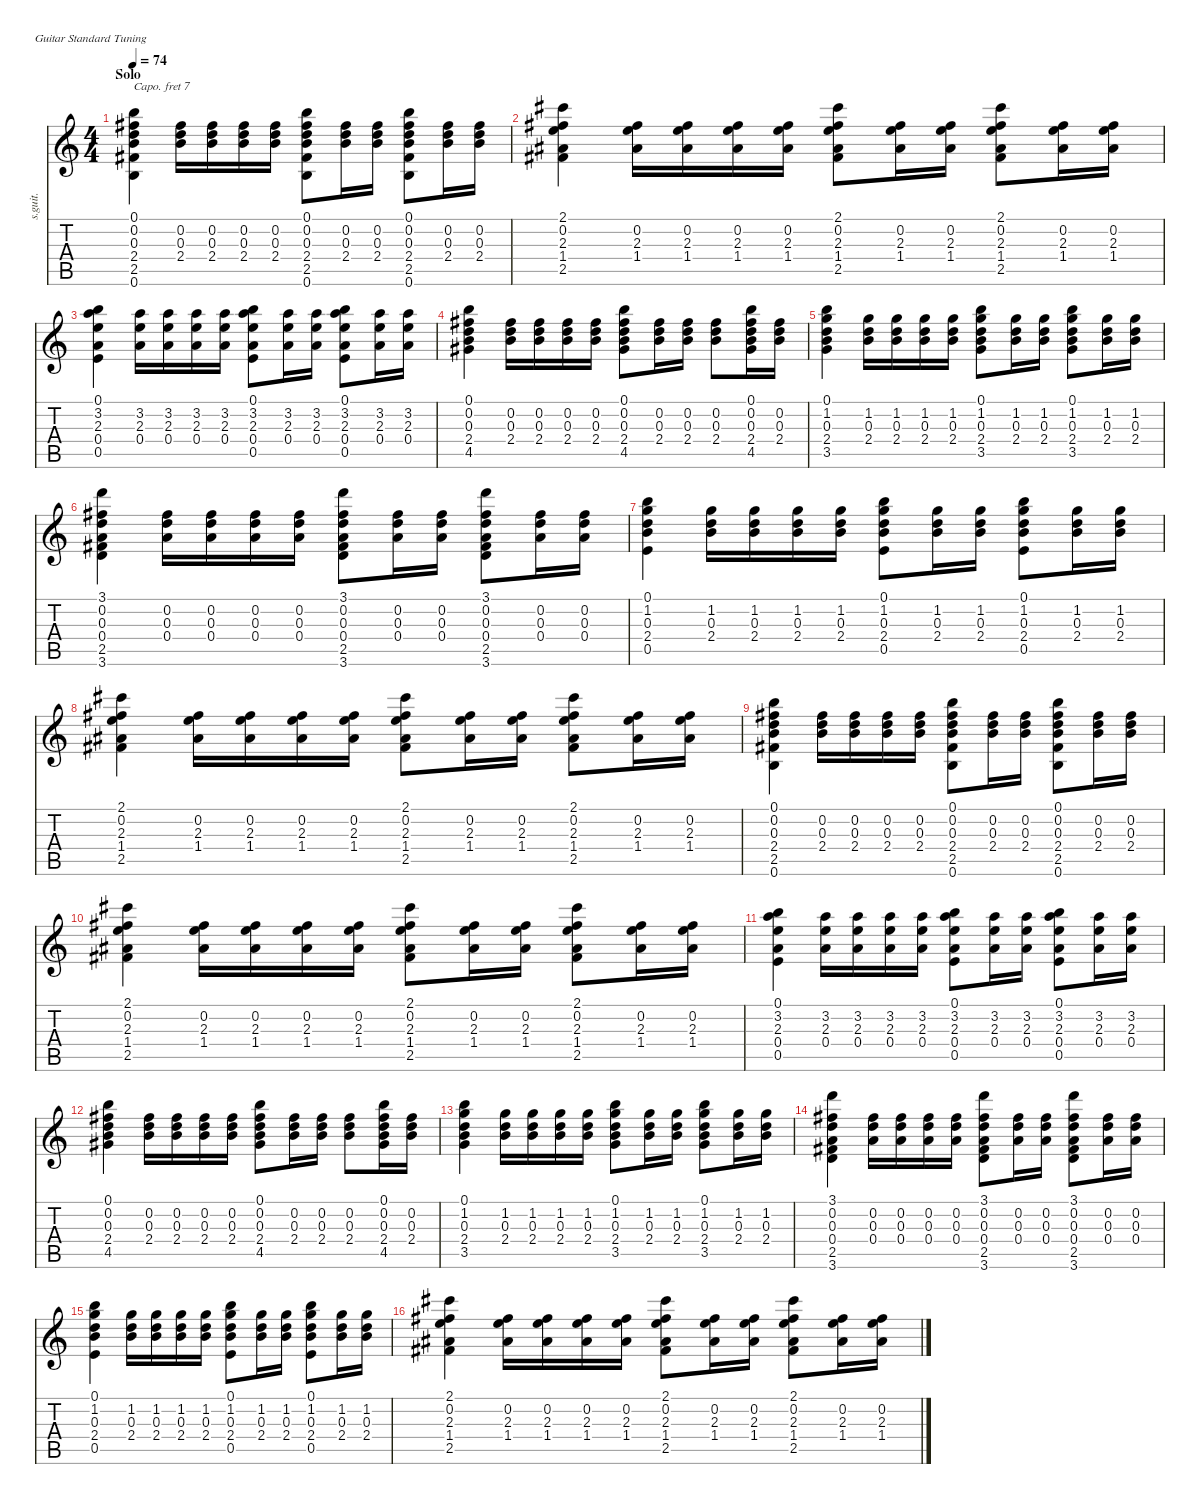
\defaultSystemsLayout 4
\hideDynamics
\bracketExtendMode nobrackets
\otherSystemsTrackNameOrientation horizontal
\track ("12-String Acoustic" "s.guit.") {instrument acousticguitarsteel}
\staff {score tabs}
\capo 7
\tuning (E4 B3 G3 D3 A2 E2)
\ts (4 4)
\section ("" "Solo")
\tempo 74
\clef g2
\ks c
(0.1 0.2{acc #} 0.3 2.4 2.5{acc #} 0.6).4{dy f beam Down} (0.2{acc #} 0.3 2.4).16{beam Down} (0.2{acc #} 0.3 2.4).16{beam Down} (0.2{acc #} 0.3 2.4).16{beam Down} (0.2{acc #} 0.3 2.4).16{beam Down} (0.1 0.2{acc #} 0.3 2.4 2.5{acc #} 0.6).8{beam Down} (0.2{acc #} 0.3 2.4).16{beam Down} (0.2{acc #} 0.3 2.4).16{beam Down} (0.1 0.2{acc #} 0.3 2.4 2.5{acc #} 0.6).8{beam Down} (0.2{acc #} 0.3 2.4).16{beam Down} (0.2{acc #} 0.3 2.4).16{beam Down} |
(2.1{acc #} 0.2{acc #} 2.3 1.4{acc #} 2.5{acc #}).4{beam Down} (0.2{acc #} 2.3 1.4{acc #}).16{beam Down} (0.2{acc #} 2.3 1.4{acc #}).16{beam Down} (0.2{acc #} 2.3 1.4{acc #}).16{beam Down} (0.2{acc #} 2.3 1.4{acc #}).16{beam Down} (2.1{acc #} 0.2{acc #} 2.3 1.4{acc #} 2.5{acc #}).8{beam Down} (0.2{acc #} 2.3 1.4{acc #}).16{beam Down} (0.2{acc #} 2.3 1.4{acc #}).16{beam Down} (2.1{acc #} 0.2{acc #} 2.3 1.4{acc #} 2.5{acc #}).8{beam Down} (0.2{acc #} 2.3 1.4{acc #}).16{beam Down} (0.2{acc #} 2.3 1.4{acc #}).16{beam Down} |
(0.1 3.2 2.3 0.4 0.5).4{beam Down} (3.2 2.3 0.4).16{beam Down} (3.2 2.3 0.4).16{beam Down} (3.2 2.3 0.4).16{beam Down} (3.2 2.3 0.4).16{beam Down} (0.1 3.2 2.3 0.4 0.5).8{beam Down} (3.2 2.3 0.4).16{beam Down} (3.2 2.3 0.4).16{beam Down} (0.1 3.2 2.3 0.4 0.5).8{beam Down} (3.2 2.3 0.4).16{beam Down} (3.2 2.3 0.4).16{beam Down} |
(0.1 0.2{acc #} 0.3 2.4 4.5{acc #}).4{beam Down} (0.2{acc #} 0.3 2.4).16{beam Down} (0.2{acc #} 0.3 2.4).16{beam Down} (0.2{acc #} 0.3 2.4).16{beam Down} (0.2{acc #} 0.3 2.4).16{beam Down} (0.1 0.2{acc #} 0.3 2.4 4.5{acc #}).8{beam Down} (0.2{acc #} 0.3 2.4).16{beam Down} (0.2{acc #} 0.3 2.4).16{beam Down} (0.2{acc #} 0.3 2.4).8{beam Down} (0.1 0.2{acc #} 0.3 2.4 4.5{acc #}).16{beam Down} (0.2{acc #} 0.3 2.4).16{beam Down} |
(0.1 1.2 0.3 2.4 3.5).4{beam Down} (1.2 0.3 2.4).16{beam Down} (1.2 0.3 2.4).16{beam Down} (1.2 0.3 2.4).16{beam Down} (1.2 0.3 2.4).16{beam Down} (0.1 1.2 0.3 2.4 3.5).8{beam Down} (1.2 0.3 2.4).16{beam Down} (1.2 0.3 2.4).16{beam Down} (0.1 1.2 0.3 2.4 3.5).8{beam Down} (1.2 0.3 2.4).16{beam Down} (1.2 0.3 2.4).16{beam Down} |
(3.1 0.2{acc #} 0.3 0.4 2.5{acc #} 3.6).4{beam Down} (0.2{acc #} 0.3 0.4).16{beam Down} (0.2{acc #} 0.3 0.4).16{beam Down} (0.2{acc #} 0.3 0.4).16{beam Down} (0.2{acc #} 0.3 0.4).16{beam Down} (3.1 0.2{acc #} 0.3 0.4 2.5{acc #} 3.6).8{beam Down} (0.2{acc #} 0.3 0.4).16{beam Down} (0.2{acc #} 0.3 0.4).16{beam Down} (3.1 0.2{acc #} 0.3 0.4 2.5{acc #} 3.6).8{beam Down} (0.2{acc #} 0.3 0.4).16{beam Down} (0.2{acc #} 0.3 0.4).16{beam Down} |
(0.1 1.2 0.3 2.4 0.5).4{beam Down} (1.2 0.3 2.4).16{beam Down} (1.2 0.3 2.4).16{beam Down} (1.2 0.3 2.4).16{beam Down} (1.2 0.3 2.4).16{beam Down} (0.1 1.2 0.3 2.4 0.5).8{beam Down} (1.2 0.3 2.4).16{beam Down} (1.2 0.3 2.4).16{beam Down} (0.1 1.2 0.3 2.4 0.5).8{beam Down} (1.2 0.3 2.4).16{beam Down} (1.2 0.3 2.4).16{beam Down} |
(2.1{acc #} 0.2{acc #} 2.3 1.4{acc #} 2.5{acc #}).4{beam Down} (0.2{acc #} 2.3 1.4{acc #}).16{beam Down} (0.2{acc #} 2.3 1.4{acc #}).16{beam Down} (0.2{acc #} 2.3 1.4{acc #}).16{beam Down} (0.2{acc #} 2.3 1.4{acc #}).16{beam Down} (2.1{acc #} 0.2{acc #} 2.3 1.4{acc #} 2.5{acc #}).8{beam Down} (0.2{acc #} 2.3 1.4{acc #}).16{beam Down} (0.2{acc #} 2.3 1.4{acc #}).16{beam Down} (2.1{acc #} 0.2{acc #} 2.3 1.4{acc #} 2.5{acc #}).8{beam Down} (0.2{acc #} 2.3 1.4{acc #}).16{beam Down} (0.2{acc #} 2.3 1.4{acc #}).16{beam Down} |
(0.1 0.2{acc #} 0.3 2.4 2.5{acc #} 0.6).4{beam Down} (0.2{acc #} 0.3 2.4).16{beam Down} (0.2{acc #} 0.3 2.4).16{beam Down} (0.2{acc #} 0.3 2.4).16{beam Down} (0.2{acc #} 0.3 2.4).16{beam Down} (0.1 0.2{acc #} 0.3 2.4 2.5{acc #} 0.6).8{beam Down} (0.2{acc #} 0.3 2.4).16{beam Down} (0.2{acc #} 0.3 2.4).16{beam Down} (0.1 0.2{acc #} 0.3 2.4 2.5{acc #} 0.6).8{beam Down} (0.2{acc #} 0.3 2.4).16{beam Down} (0.2{acc #} 0.3 2.4).16{beam Down} |
(2.1{acc #} 0.2{acc #} 2.3 1.4{acc #} 2.5{acc #}).4{beam Down} (0.2{acc #} 2.3 1.4{acc #}).16{beam Down} (0.2{acc #} 2.3 1.4{acc #}).16{beam Down} (0.2{acc #} 2.3 1.4{acc #}).16{beam Down} (0.2{acc #} 2.3 1.4{acc #}).16{beam Down} (2.1{acc #} 0.2{acc #} 2.3 1.4{acc #} 2.5{acc #}).8{beam Down} (0.2{acc #} 2.3 1.4{acc #}).16{beam Down} (0.2{acc #} 2.3 1.4{acc #}).16{beam Down} (2.1{acc #} 0.2{acc #} 2.3 1.4{acc #} 2.5{acc #}).8{beam Down} (0.2{acc #} 2.3 1.4{acc #}).16{beam Down} (0.2{acc #} 2.3 1.4{acc #}).16{beam Down} |
(0.1 3.2 2.3 0.4 0.5).4{beam Down} (3.2 2.3 0.4).16{beam Down} (3.2 2.3 0.4).16{beam Down} (3.2 2.3 0.4).16{beam Down} (3.2 2.3 0.4).16{beam Down} (0.1 3.2 2.3 0.4 0.5).8{beam Down} (3.2 2.3 0.4).16{beam Down} (3.2 2.3 0.4).16{beam Down} (0.1 3.2 2.3 0.4 0.5).8{beam Down} (3.2 2.3 0.4).16{beam Down} (3.2 2.3 0.4).16{beam Down} |
(0.1 0.2{acc #} 0.3 2.4 4.5{acc #}).4{beam Down} (0.2{acc #} 0.3 2.4).16{beam Down} (0.2{acc #} 0.3 2.4).16{beam Down} (0.2{acc #} 0.3 2.4).16{beam Down} (0.2{acc #} 0.3 2.4).16{beam Down} (0.1 0.2{acc #} 0.3 2.4 4.5{acc #}).8{beam Down} (0.2{acc #} 0.3 2.4).16{beam Down} (0.2{acc #} 0.3 2.4).16{beam Down} (0.2{acc #} 0.3 2.4).8{beam Down} (0.1 0.2{acc #} 0.3 2.4 4.5{acc #}).16{beam Down} (0.2{acc #} 0.3 2.4).16{beam Down} |
(0.1 1.2 0.3 2.4 3.5).4{beam Down} (1.2 0.3 2.4).16{beam Down} (1.2 0.3 2.4).16{beam Down} (1.2 0.3 2.4).16{beam Down} (1.2 0.3 2.4).16{beam Down} (0.1 1.2 0.3 2.4 3.5).8{beam Down} (1.2 0.3 2.4).16{beam Down} (1.2 0.3 2.4).16{beam Down} (0.1 1.2 0.3 2.4 3.5).8{beam Down} (1.2 0.3 2.4).16{beam Down} (1.2 0.3 2.4).16{beam Down} |
(3.1 0.2{acc #} 0.3 0.4 2.5{acc #} 3.6).4{beam Down} (0.2{acc #} 0.3 0.4).16{beam Down} (0.2{acc #} 0.3 0.4).16{beam Down} (0.2{acc #} 0.3 0.4).16{beam Down} (0.2{acc #} 0.3 0.4).16{beam Down} (3.1 0.2{acc #} 0.3 0.4 2.5{acc #} 3.6).8{beam Down} (0.2{acc #} 0.3 0.4).16{beam Down} (0.2{acc #} 0.3 0.4).16{beam Down} (3.1 0.2{acc #} 0.3 0.4 2.5{acc #} 3.6).8{beam Down} (0.2{acc #} 0.3 0.4).16{beam Down} (0.2{acc #} 0.3 0.4).16{beam Down} |
(0.1 1.2 0.3 2.4 0.5).4{beam Down} (1.2 0.3 2.4).16{beam Down} (1.2 0.3 2.4).16{beam Down} (1.2 0.3 2.4).16{beam Down} (1.2 0.3 2.4).16{beam Down} (0.1 1.2 0.3 2.4 0.5).8{beam Down} (1.2 0.3 2.4).16{beam Down} (1.2 0.3 2.4).16{beam Down} (0.1 1.2 0.3 2.4 0.5).8{beam Down} (1.2 0.3 2.4).16{beam Down} (1.2 0.3 2.4).16{beam Down} |
(2.1{acc #} 0.2{acc #} 2.3 1.4{acc #} 2.5{acc #}).4{beam Down} (0.2{acc #} 2.3 1.4{acc #}).16{beam Down} (0.2{acc #} 2.3 1.4{acc #}).16{beam Down} (0.2{acc #} 2.3 1.4{acc #}).16{beam Down} (0.2{acc #} 2.3 1.4{acc #}).16{beam Down} (2.1{acc #} 0.2{acc #} 2.3 1.4{acc #} 2.5{acc #}).8{beam Down} (0.2{acc #} 2.3 1.4{acc #}).16{beam Down} (0.2{acc #} 2.3 1.4{acc #}).16{beam Down} (2.1{acc #} 0.2{acc #} 2.3 1.4{acc #} 2.5{acc #}).8{beam Down} (0.2{acc #} 2.3 1.4{acc #}).16{beam Down} (0.2{acc #} 2.3 1.4{acc #}).16{beam Down}
